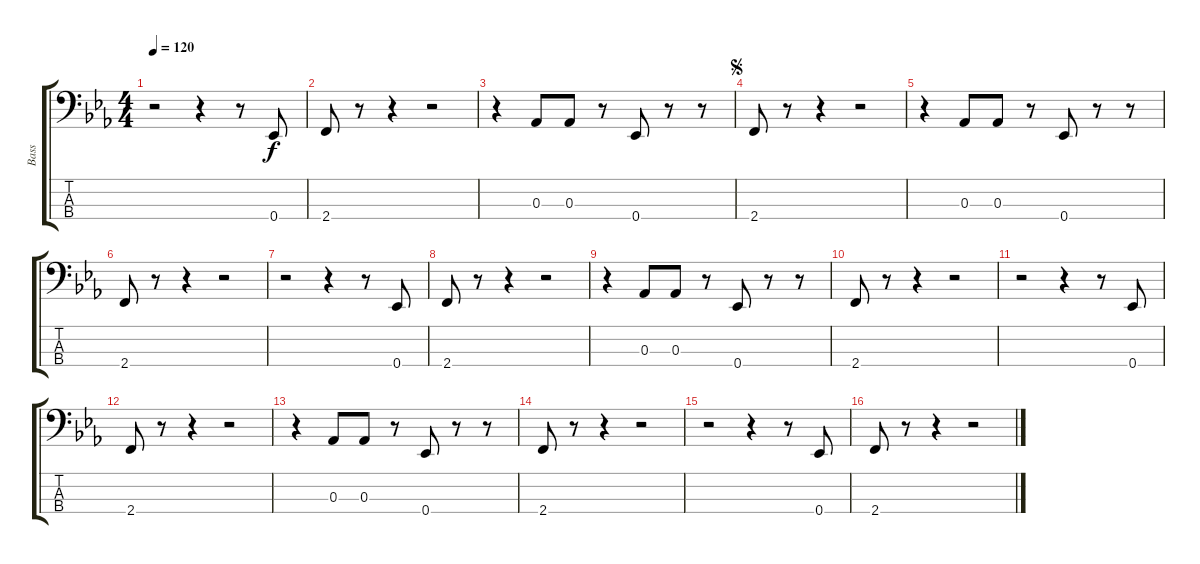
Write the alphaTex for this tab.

\track ("Bass" "Bass") {instrument electricbassfinger}
\staff {score tabs}
\tuning (Gb2 Db2 Ab1 Eb1) {hide}
\ts (4 4)
\tempo 120
\clef f4
\ks cminor
r.2{dy f} r.4 r.8 0.4.8 |
2.4.8 r.8 r.4 r.2 |
r.4 0.3.8 0.3.8 r.8 0.4.8 r.8 r.8 |
\jump segno
2.4.8 r.8 r.4 r.2 |
r.4 0.3.8 0.3.8 r.8 0.4.8 r.8 r.8 |
2.4.8 r.8 r.4 r.2 |
r.2 r.4 r.8 0.4.8 |
2.4.8 r.8 r.4 r.2 |
r.4 0.3.8 0.3.8 r.8 0.4.8 r.8 r.8 |
2.4.8 r.8 r.4 r.2 |
r.2 r.4 r.8 0.4.8 |
2.4.8 r.8 r.4 r.2 |
r.4 0.3.8 0.3.8 r.8 0.4.8 r.8 r.8 |
2.4.8 r.8 r.4 r.2 |
r.2 r.4 r.8 0.4.8 |
2.4.8 r.8 r.4 r.2
